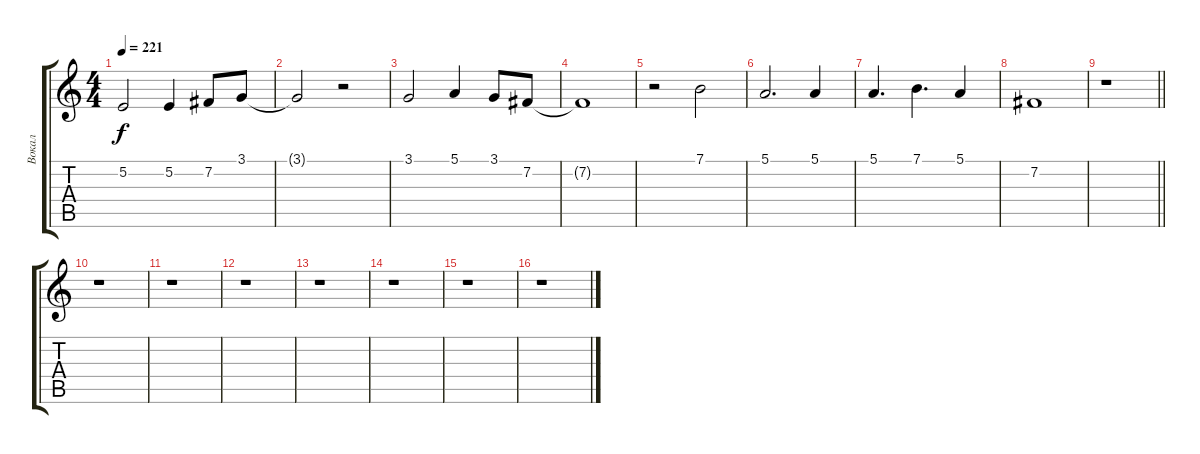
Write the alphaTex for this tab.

\track ("Вокал" "Вокал") {instrument oboe}
\staff {score tabs}
\tuning (E4 B3 G3 D3 A2 E2) {hide}
\ts (4 4)
\tempo 221
\clef g2
\ks c
5.2.2{dy f} 5.2.4 7.2.8 3.1.8 |
3.1{t}.2 r.2 |
3.1.2 5.1.4 3.1.8 7.2.8 |
7.2{t}.1 |
r.2 7.1.2 |
5.1.2{d} 5.1.4 |
5.1.4{d} 7.1.4{d} 5.1.4 |
7.2.1 |
\barLineRight lightlight
r.1 |
r.1 |
r.1 |
r.1 |
r.1 |
r.1 |
r.1 |
r.1
